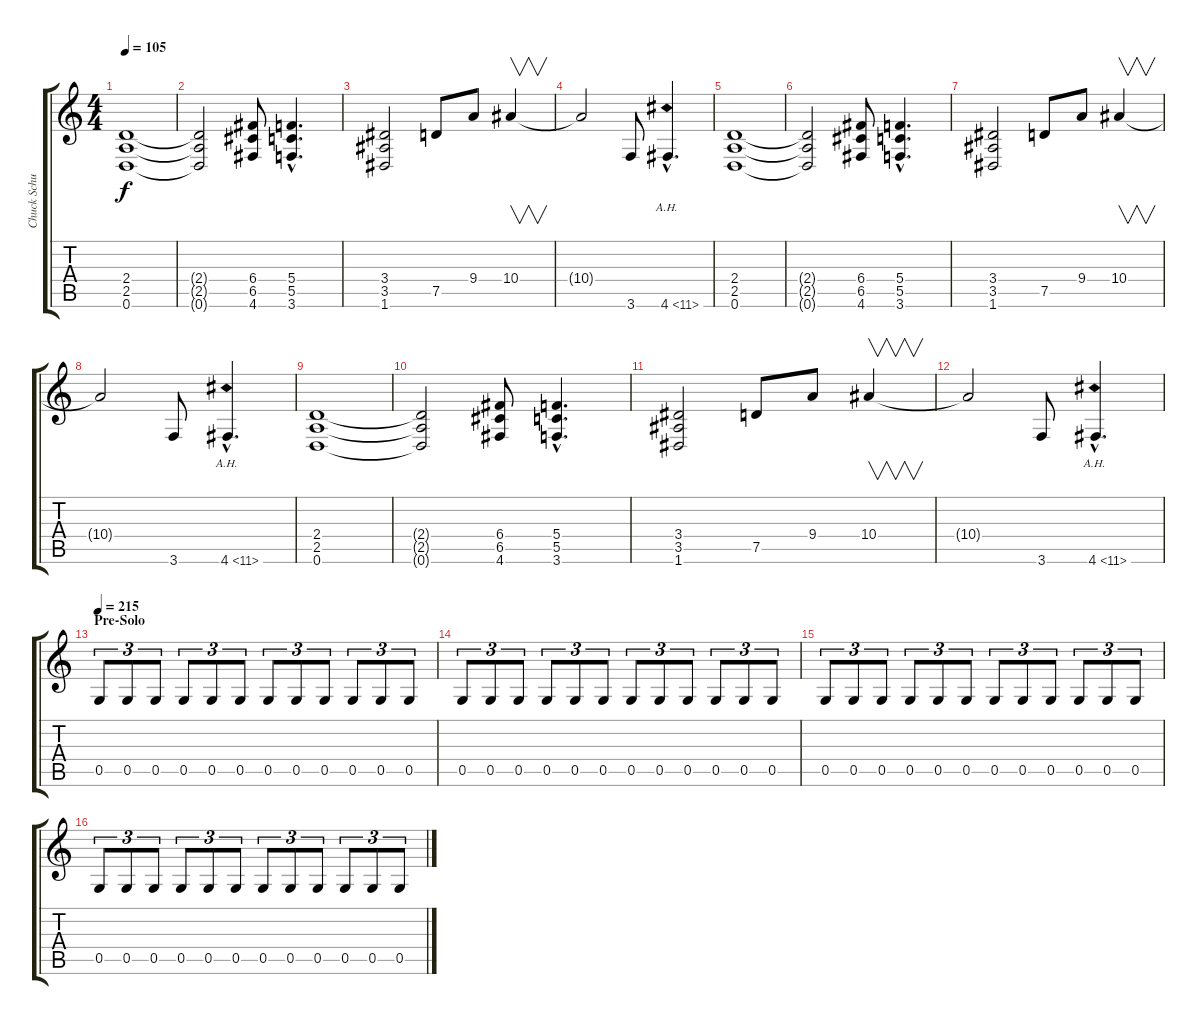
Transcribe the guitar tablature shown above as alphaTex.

\track ("Chuck Schuldiner" "Chuck Schu") {instrument distortionguitar}
\staff {score tabs}
\tuning (D4 A3 F3 C3 G2 D2) {hide}
\ts (4 4)
\tempo 105
\clef g2
\ks c
(2.4 2.5 0.6).1{dy f} |
(2.4{t} 2.5{t} 0.6{t}).2 (6.4 6.5 4.6).8 (5.4{hac} 5.5{hac} 3.6{hac}).4{d} |
(3.4 3.5 1.6).2 7.5.8 9.4.8 10.4.4{v} |
10.4{t}.2 3.6.8 4.6{ah 7 hac}.4{d} |
(2.4 2.5 0.6).1 |
(2.4{t} 2.5{t} 0.6{t}).2 (6.4 6.5 4.6).8 (5.4{hac} 5.5{hac} 3.6{hac}).4{d} |
(3.4 3.5 1.6).2 7.5.8 9.4.8 10.4.4{v} |
10.4{t}.2 3.6.8 4.6{ah 7 hac}.4{d} |
(2.4 2.5 0.6).1 |
(2.4{t} 2.5{t} 0.6{t}).2 (6.4 6.5 4.6).8 (5.4{hac} 5.5{hac} 3.6{hac}).4{d} |
(3.4 3.5 1.6).2 7.5.8 9.4.8 10.4.4{v} |
10.4{t}.2 3.6.8 4.6{ah 7 hac}.4{d} |
\section ("" "Pre-Solo")
\tempo 215
0.5.8{tu (3 2)} 0.5.8{tu (3 2)} 0.5.8{tu (3 2)} 0.5.8{tu (3 2)} 0.5.8{tu (3 2)} 0.5.8{tu (3 2)} 0.5.8{tu (3 2)} 0.5.8{tu (3 2)} 0.5.8{tu (3 2)} 0.5.8{tu (3 2)} 0.5.8{tu (3 2)} 0.5.8{tu (3 2)} |
0.5.8{tu (3 2)} 0.5.8{tu (3 2)} 0.5.8{tu (3 2)} 0.5.8{tu (3 2)} 0.5.8{tu (3 2)} 0.5.8{tu (3 2)} 0.5.8{tu (3 2)} 0.5.8{tu (3 2)} 0.5.8{tu (3 2)} 0.5.8{tu (3 2)} 0.5.8{tu (3 2)} 0.5.8{tu (3 2)} |
0.5.8{tu (3 2)} 0.5.8{tu (3 2)} 0.5.8{tu (3 2)} 0.5.8{tu (3 2)} 0.5.8{tu (3 2)} 0.5.8{tu (3 2)} 0.5.8{tu (3 2)} 0.5.8{tu (3 2)} 0.5.8{tu (3 2)} 0.5.8{tu (3 2)} 0.5.8{tu (3 2)} 0.5.8{tu (3 2)} |
0.5.8{tu (3 2)} 0.5.8{tu (3 2)} 0.5.8{tu (3 2)} 0.5.8{tu (3 2)} 0.5.8{tu (3 2)} 0.5.8{tu (3 2)} 0.5.8{tu (3 2)} 0.5.8{tu (3 2)} 0.5.8{tu (3 2)} 0.5.8{tu (3 2)} 0.5.8{tu (3 2)} 0.5.8{tu (3 2)}
